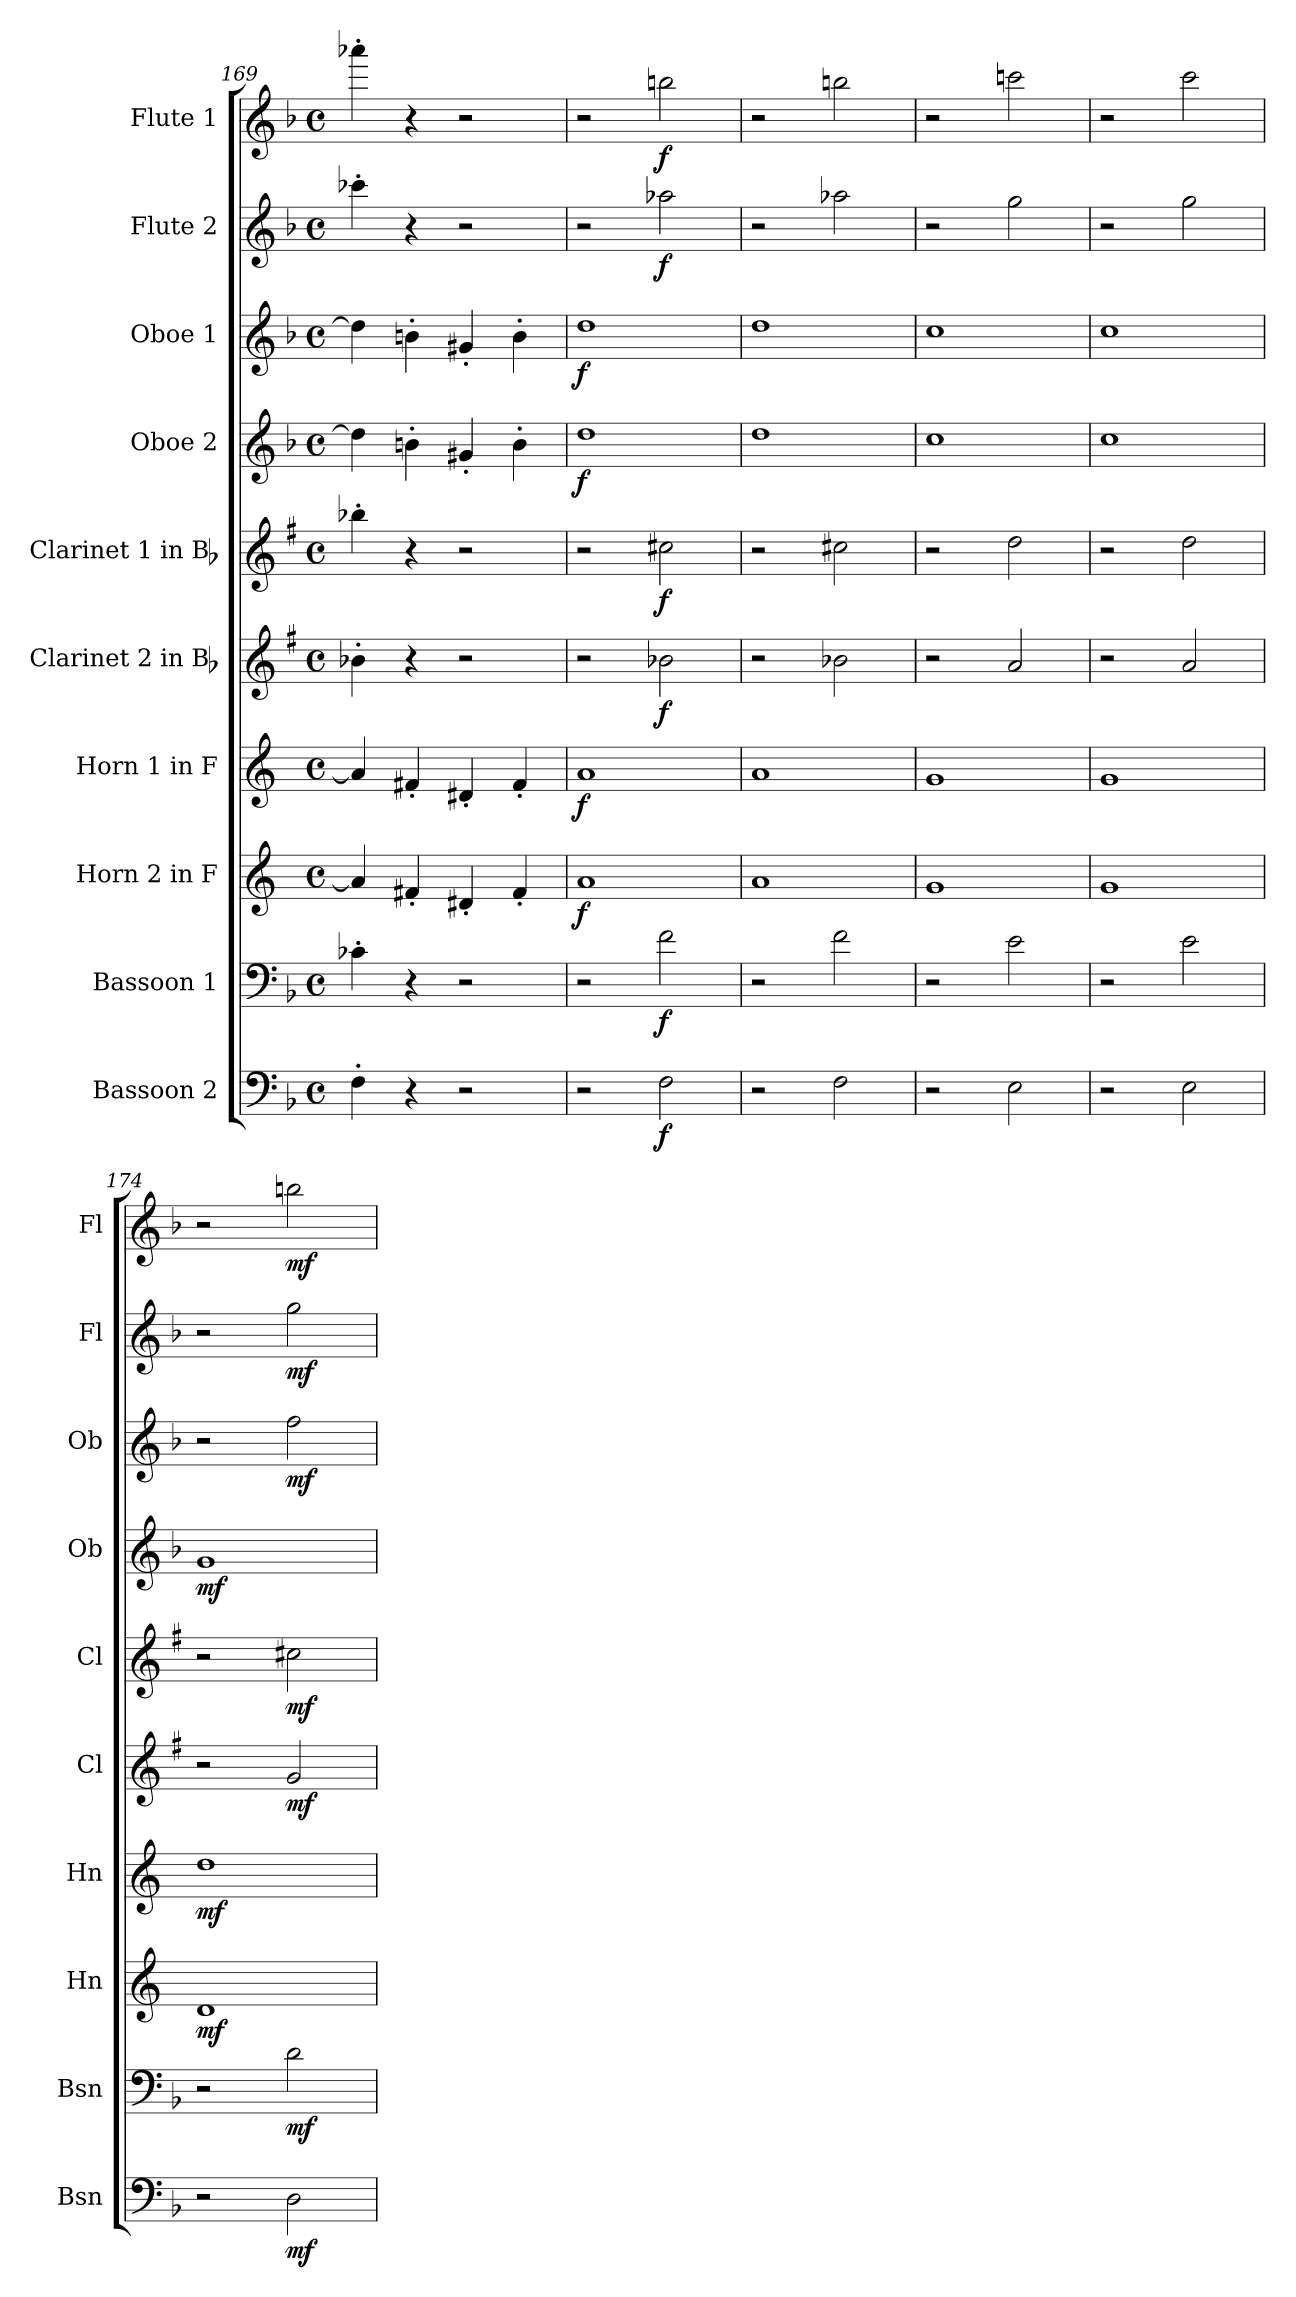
**kern	**dynam	**kern	**dynam	**kern	**dynam	**kern	**dynam	**kern	**dynam	**kern	**dynam	**kern	**dynam	**kern	**dynam	**kern	**dynam	**kern	**dynam
*part10	*part10	*part9	*part9	*part8	*part8	*part7	*part7	*part6	*part6	*part5	*part5	*part4	*part4	*part3	*part3	*part2	*part2	*part1	*part1
*staff10	*staff10	*staff9	*staff9	*staff8	*staff8	*staff7	*staff7	*staff6	*staff6	*staff5	*staff5	*staff4	*staff4	*staff3	*staff3	*staff2	*staff2	*staff1	*staff1
*I"Bassoon 2	*	*I"Bassoon 1	*	*I"Horn 2 in F	*	*I"Horn 1 in F	*	*I"Clarinet 2 in Bb	*	*I"Clarinet 1 in Bb	*	*I"Oboe 2	*	*I"Oboe 1	*	*I"Flute 2	*	*I"Flute 1	*
*I'Bsn	*	*I'Bsn	*	*I'Hn	*	*I'Hn	*	*I'Cl	*	*I'Cl	*	*I'Ob	*	*I'Ob	*	*I'Fl	*	*I'Fl	*
*clefF4	*	*clefF4	*	*clefG2	*	*clefG2	*	*clefG2	*	*clefG2	*	*clefG2	*	*clefG2	*	*clefG2	*	*clefG2	*
*	*	*	*	*ITrd4c7	*	*ITrd4c7	*	*ITrd1c2	*	*ITrd1c2	*	*	*	*	*	*	*	*	*
*k[b-]	*	*k[b-]	*	*k[b-]	*	*k[b-]	*	*k[b-]	*	*k[b-]	*	*k[b-]	*	*k[b-]	*	*k[b-]	*	*k[b-]	*
*M4/4	*	*M4/4	*	*M4/4	*	*M4/4	*	*M4/4	*	*M4/4	*	*M4/4	*	*M4/4	*	*M4/4	*	*M4/4	*
*met(c)	*	*met(c)	*	*met(c)	*	*met(c)	*	*met(c)	*	*met(c)	*	*met(c)	*	*met(c)	*	*met(c)	*	*met(c)	*
=169	=169	=169	=169	=169	=169	=169	=169	=169	=169	=169	=169	=169	=169	=169	=169	=169	=169	=169	=169
4F'\	.	4c-X'\	.	4d/]	.	4d/]	.	4a-X'\	.	4aa-X'\	.	4dd\]	.	4dd\]	.	4ccc-X'\	.	4aaa-X'\	.
4r	.	4r	.	4Bn'/	.	4Bn'/	.	4r	.	4r	.	4bn'\	.	4bn'\	.	4r	.	4r	.
2r	.	2r	.	4G#X'/	.	4G#X'/	.	2r	.	2r	.	4g#X'/	.	4g#X'/	.	2r	.	2r	.
.	.	.	.	4B'/	.	4B'/	.	.	.	.	.	4b'\	.	4b'\	.	.	.	.	.
=170	=170	=170	=170	=170	=170	=170	=170	=170	=170	=170	=170	=170	=170	=170	=170	=170	=170	=170	=170
!	!	!	!	!	!LO:DY:b	!	!LO:DY:b	!	!	!	!	!	!LO:DY:b	!	!LO:DY:b	!	!	!	!
2r	.	2r	.	1d	f	1d	f	2r	.	2r	.	1dd	f	1dd	f	2r	.	2r	.
!	!LO:DY:b	!	!LO:DY:b	!	!	!	!	!	!LO:DY:b	!	!LO:DY:b	!	!	!	!	!	!LO:DY:b	!	!LO:DY:b
2F\	f	2f\	f	.	.	.	.	2a-X\	f	2bn\	f	.	.	.	.	2aa-X\	f	2bbn\	f
=171	=171	=171	=171	=171	=171	=171	=171	=171	=171	=171	=171	=171	=171	=171	=171	=171	=171	=171	=171
2r	.	2r	.	1d	.	1d	.	2r	.	2r	.	1dd	.	1dd	.	2r	.	2r	.
2F\	.	2f\	.	.	.	.	.	2a-X\	.	2bn\	.	.	.	.	.	2aa-X\	.	2bbn\	.
=172	=172	=172	=172	=172	=172	=172	=172	=172	=172	=172	=172	=172	=172	=172	=172	=172	=172	=172	=172
2r	.	2r	.	1c	.	1c	.	2r	.	2r	.	1cc	.	1cc	.	2r	.	2r	.
2E\	.	2e\	.	.	.	.	.	2g/	.	2cc\	.	.	.	.	.	2gg\	.	2cccn\	.
=173	=173	=173	=173	=173	=173	=173	=173	=173	=173	=173	=173	=173	=173	=173	=173	=173	=173	=173	=173
2r	.	2r	.	1c	.	1c	.	2r	.	2r	.	1cc	.	1cc	.	2r	.	2r	.
2E\	.	2e\	.	.	.	.	.	2g/	.	2cc\	.	.	.	.	.	2gg\	.	2ccc\	.
=174	=174	=174	=174	=174	=174	=174	=174	=174	=174	=174	=174	=174	=174	=174	=174	=174	=174	=174	=174
!	!	!	!	!	!LO:DY:b	!	!LO:DY:b	!	!	!	!	!	!LO:DY:b	!	!	!	!	!	!
2r	.	2r	.	1G	mf	1g	mf	2r	.	2r	.	1g	mf	2r	.	2r	.	2r	.
!	!LO:DY:b	!	!LO:DY:b	!	!	!	!	!	!LO:DY:b	!	!LO:DY:b	!	!	!	!LO:DY:b	!	!LO:DY:b	!	!LO:DY:b
2D\	mf	2d\	mf	.	.	.	.	2f/	mf	2bn\	mf	.	.	2ff\	mf	2gg\	mf	2bbn\	mf
=	=	=	=	=	=	=	=	=	=	=	=	=	=	=	=	=	=	=	=
*-	*-	*-	*-	*-	*-	*-	*-	*-	*-	*-	*-	*-	*-	*-	*-	*-	*-	*-	*-
